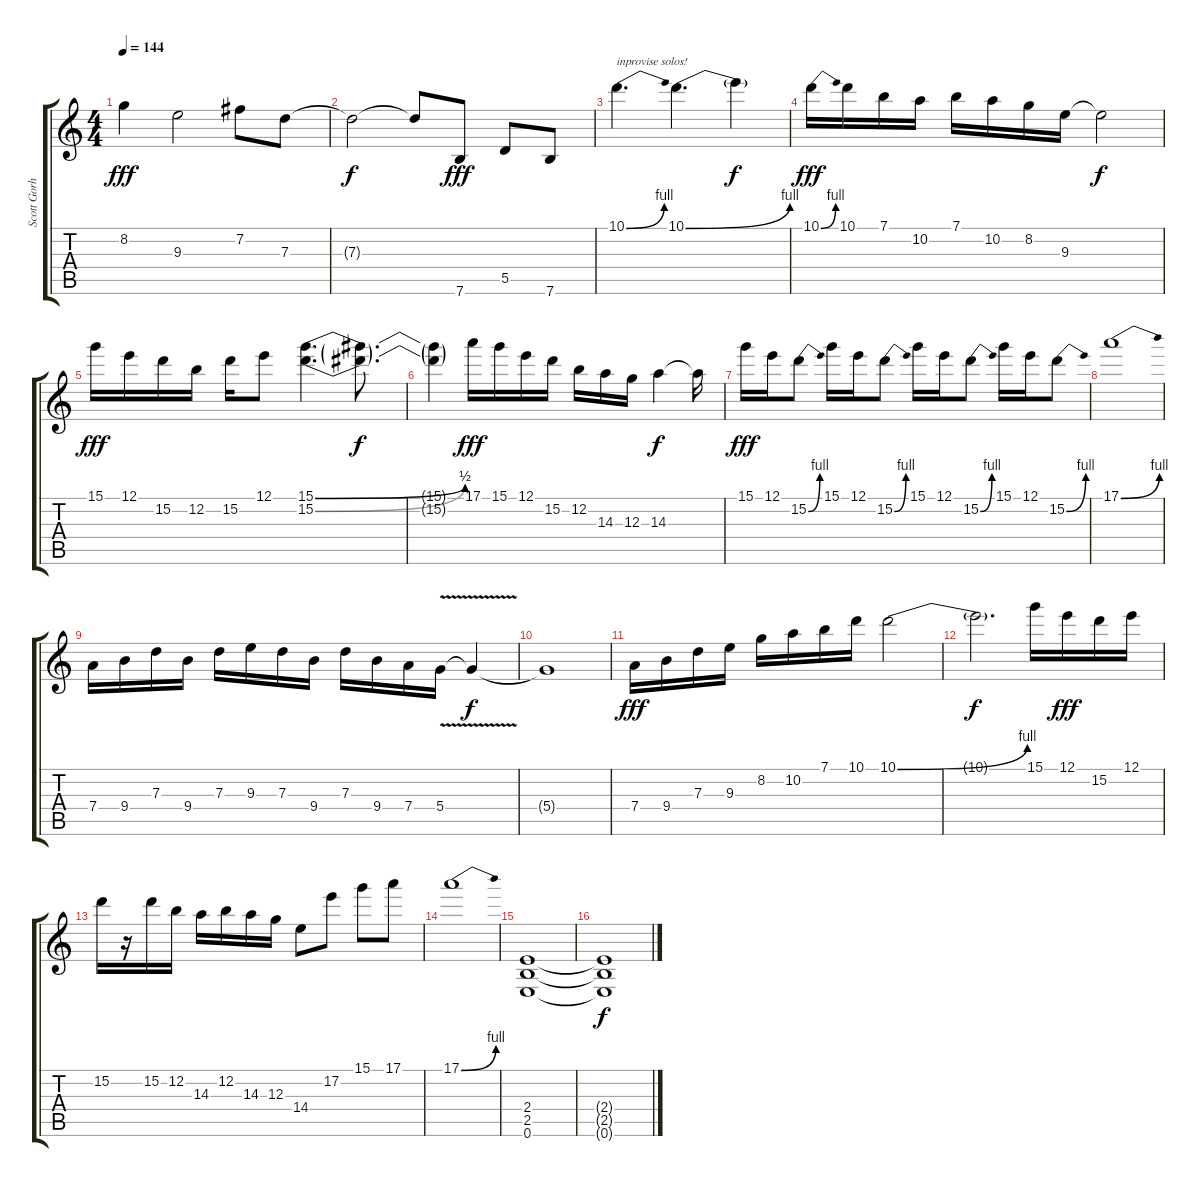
\track ("Scott Gorham" "Scott Gorh") {instrument overdrivenguitar}
\staff {score tabs}
\tuning (E4 B3 G3 D3 A2 E2) {hide}
\ts (4 4)
\tempo 144
\clef g2
\ks c
8.2.4{dy fff} 9.3.2 7.2.8 7.3.8 |
7.3{t}.2{dy f} 7.3{t}.8 7.6.8{dy fff} 5.5.8 7.6.8 |
10.1{be (bend 0 0 60 4)}.4{d txt "inprovise solos!" volume 16 instrument distortionguitar} 10.1{be (bend 0 0 60 4)}.4{d} 10.1{t}.4{dy f} |
10.1{be (bend 0 0 60 4)}.16{dy fff} 10.1.16 7.1.16 10.2.16 7.1.16 10.2.16 8.2.16 9.3.16 9.3{t}.2{dy f} |
15.1.16{dy fff} 12.1.16 15.2.16 12.2.16 15.2.16 12.1.8 (15.1{be (bend 0 0 60 2)} 15.2{be (bend 0 0 60 2)}).4{d} (15.1{t} 15.2{t}).8{d dy f} |
(15.1{t} 15.2{t}).4 17.1.16{dy fff} 15.1.16 12.1.16 15.2.16 12.2.16 14.3.16 12.3.16 14.3.4{dy f} 14.3{t}.16 |
15.1.16{dy fff} 12.1.16 15.2{be (bend 0 0 60 4)}.8 15.1.16 12.1.16 15.2{be (bend 0 0 60 4)}.8 15.1.16 12.1.16 15.2{be (bend 0 0 60 4)}.8 15.1.16 12.1.16 15.2{be (bend 0 0 60 4)}.8 |
17.1{be (bend 0 0 60 4)}.1 |
7.4.16 9.4.16 7.3.16 9.4.16 7.3.16 9.3.16 7.3.16 9.4.16 7.3.16 9.4.16 7.4.16 5.4{v}.16 5.4{t}.4{dy f} |
5.4{t}.1 |
7.4.16{dy fff} 9.4.16 7.3.16 9.3.16 8.2.16 10.2.16 7.1.16 10.1.16 10.1{be (bend 0 0 60 4)}.2 |
10.1{t}.2{d dy f} 15.1.16 12.1.16{dy fff} 15.2.16 12.1.16 |
15.2.16 r.16 15.2.16 12.2.16 14.3.16 12.2.16 14.3.16 12.3.16 14.4.8 17.2.8 15.1.8 17.1.8 |
17.1{be (bend 0 0 60 4)}.1 |
(2.4 2.5 0.6).1{volume 13 instrument overdrivenguitar} |
(2.4{t} 2.5{t} 0.6{t}).1{dy f}
